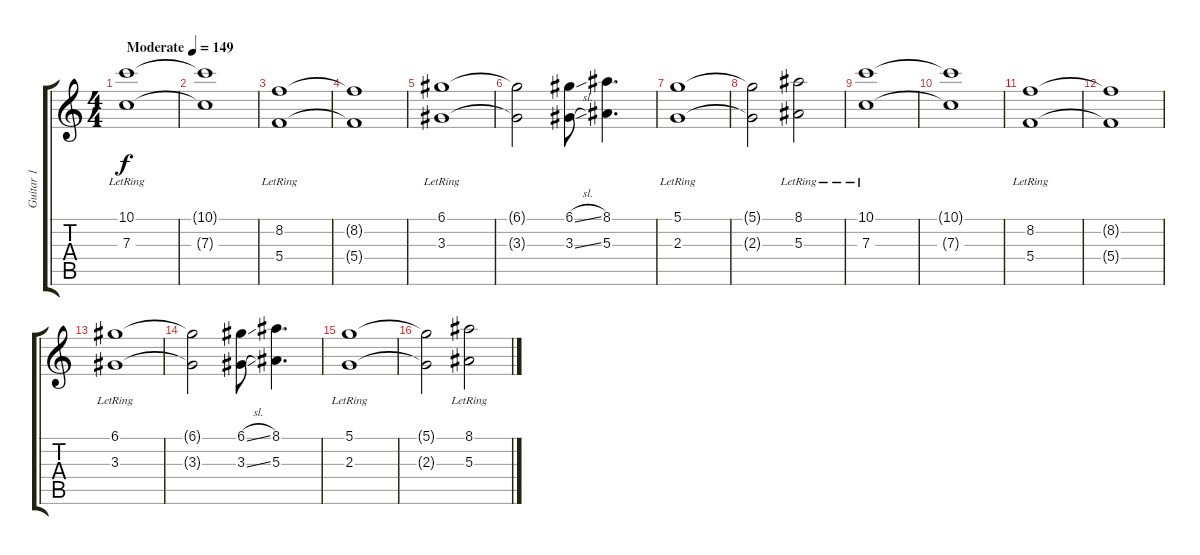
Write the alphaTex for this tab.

\track ("Guitar 1" "Guitar 1") {instrument electricguitarclean}
\staff {score tabs}
\tuning (D4 A3 F3 C3 G2 C2) {hide}
\ts (4 4)
\tempo (149 "Moderate")
\clef g2
\ks c
(10.1{lr} 7.3{lr}).1{dy f instrument electricguitarclean} |
(10.1{t} 7.3{t}).1 |
(8.2{lr} 5.4{lr}).1 |
(8.2{t} 5.4{t}).1 |
(6.1{lr} 3.3{lr}).1 |
(6.1{t} 3.3{t}).2 (6.1{sl} 3.3{sl}).8 (8.1 5.3).4{d} |
(5.1{lr} 2.3{lr}).1 |
(5.1{t} 2.3{t}).2 (8.1{lr} 5.3{lr}).2 |
(10.1{lr} 7.3{lr}).1 |
(10.1{t} 7.3{t}).1 |
(8.2{lr} 5.4{lr}).1 |
(8.2{t} 5.4{t}).1 |
(6.1{lr} 3.3{lr}).1 |
(6.1{t} 3.3{t}).2 (6.1{sl} 3.3{sl}).8 (8.1 5.3).4{d} |
(5.1{lr} 2.3{lr}).1 |
(5.1{t} 2.3{t}).2 (8.1{lr} 5.3{lr}).2
